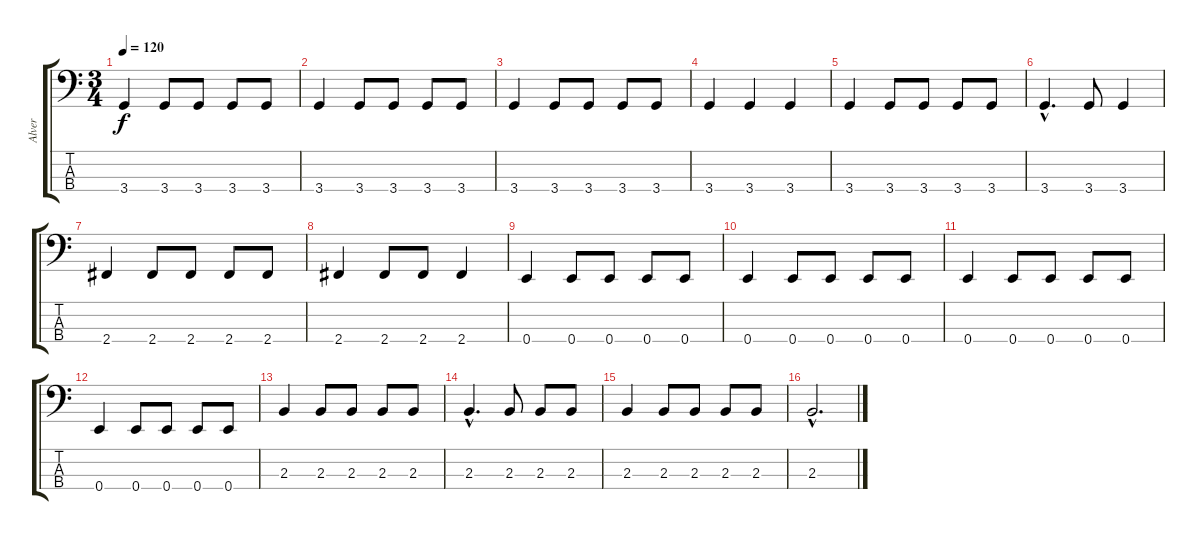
\track ("Alver" "Alver") {instrument electricbassfinger}
\staff {score tabs}
\tuning (G2 D2 A1 E1) {hide}
\ts (3 4)
\tempo 120
\clef f4
\ks c
3.4.4{dy f} 3.4.8 3.4.8 3.4.8 3.4.8 |
3.4.4 3.4.8 3.4.8 3.4.8 3.4.8 |
3.4.4 3.4.8 3.4.8 3.4.8 3.4.8 |
3.4.4 3.4.4 3.4.4 |
3.4.4 3.4.8 3.4.8 3.4.8 3.4.8 |
3.4{hac}.4{d} 3.4.8 3.4.4 |
2.4.4 2.4.8 2.4.8 2.4.8 2.4.8 |
2.4.4 2.4.8 2.4.8 2.4.4 |
0.4.4 0.4.8 0.4.8 0.4.8 0.4.8 |
0.4.4 0.4.8 0.4.8 0.4.8 0.4.8 |
0.4.4 0.4.8 0.4.8 0.4.8 0.4.8 |
0.4.4 0.4.8 0.4.8 0.4.8 0.4.8 |
2.3.4 2.3.8 2.3.8 2.3.8 2.3.8 |
2.3{hac}.4{d} 2.3.8 2.3.8 2.3.8 |
2.3.4 2.3.8 2.3.8 2.3.8 2.3.8 |
2.3{hac}.2{d}
